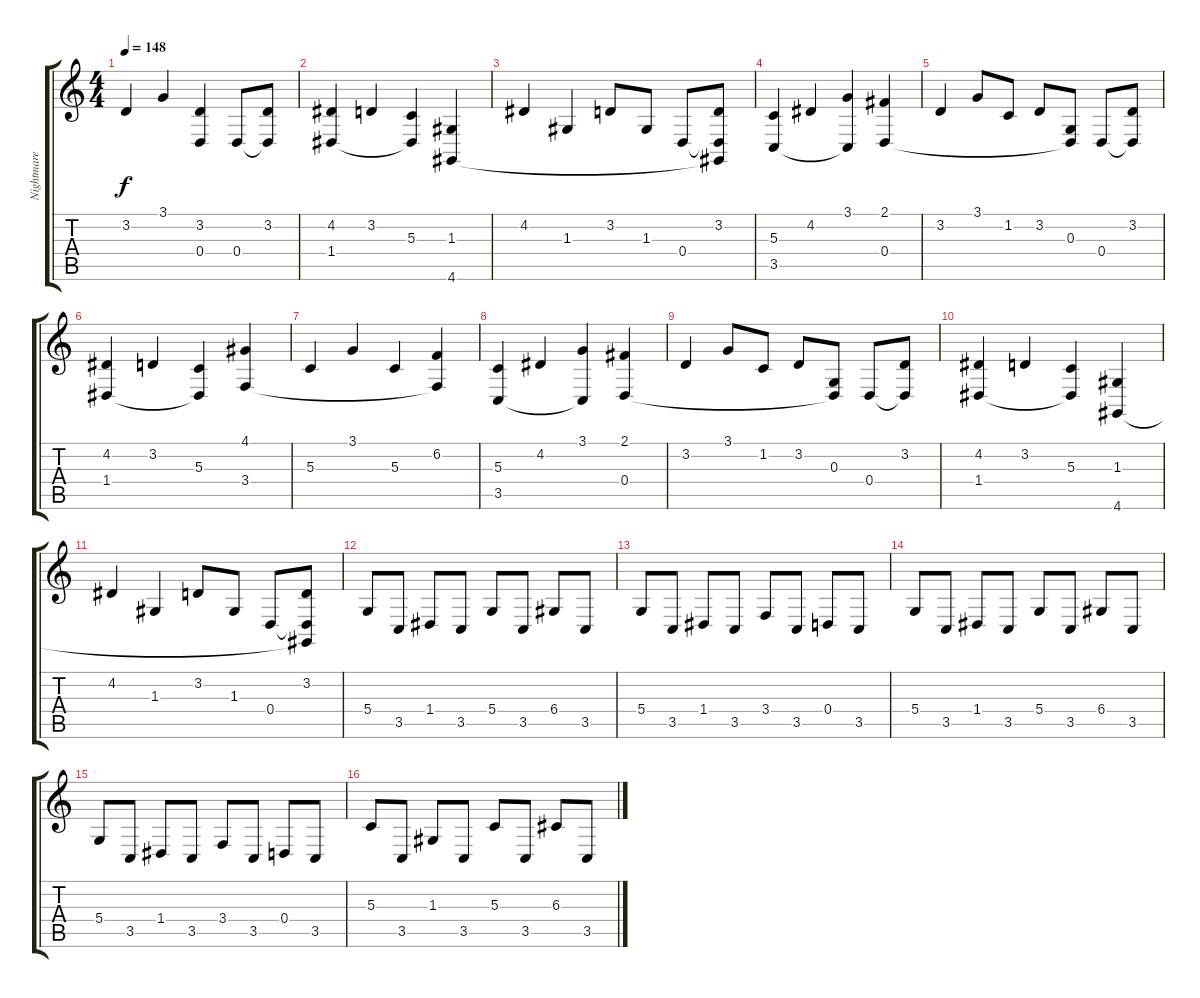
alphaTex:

\track ("Nightmare Industries" "Nightmare ") {instrument acousticgrandpiano}
\staff {score tabs}
\tuning (E4 B3 G3 D3 A2 E2) {hide}
\ts (4 4)
\tempo 148
\clef g2
\ks c
3.2.4{dy f} 3.1.4 (3.2 0.4{t}).4 0.4.8 (3.2 0.4{t}).8 |
(4.2 1.4).4 3.2.4 (5.3 1.4{t}).4 (1.3 4.6).4 |
4.2.4 1.3.4 3.2.8 1.3.8 0.4.8 (3.2 0.4{t} 4.6{t}).8 |
(5.3 3.5).4 4.2.4 (3.1 3.5{t}).4 (2.1 0.4).4 |
3.2.4 3.1.8 1.2.8 3.2.8 (0.3 0.4{t}).8 0.4.8 (3.2 0.4{t}).8 |
(4.2 1.4).4 3.2.4 (5.3 1.4{t}).4 (4.1 3.4).4 |
5.3.4 3.1.4 5.3.4 (6.2 3.4{t}).4 |
(5.3 3.5).4 4.2.4 (3.1 3.5{t}).4 (2.1 0.4).4 |
3.2.4 3.1.8 1.2.8 3.2.8 (0.3 0.4{t}).8 0.4.8 (3.2 0.4{t}).8 |
(4.2 1.4).4 3.2.4 (5.3 1.4{t}).4 (1.3 4.6).4 |
4.2.4 1.3.4 3.2.8 1.3.8 0.4.8 (3.2 0.4{t} 4.6{t}).8 |
5.4.8 3.5.8 1.4.8 3.5.8 5.4.8 3.5.8 6.4.8 3.5.8 |
5.4.8 3.5.8 1.4.8 3.5.8 3.4.8 3.5.8 0.4.8 3.5.8 |
5.4.8 3.5.8 1.4.8 3.5.8 5.4.8 3.5.8 6.4.8 3.5.8 |
5.4.8 3.5.8 1.4.8 3.5.8 3.4.8 3.5.8 0.4.8 3.5.8 |
5.3.8 3.5.8 1.3.8 3.5.8 5.3.8 3.5.8 6.3.8 3.5.8
